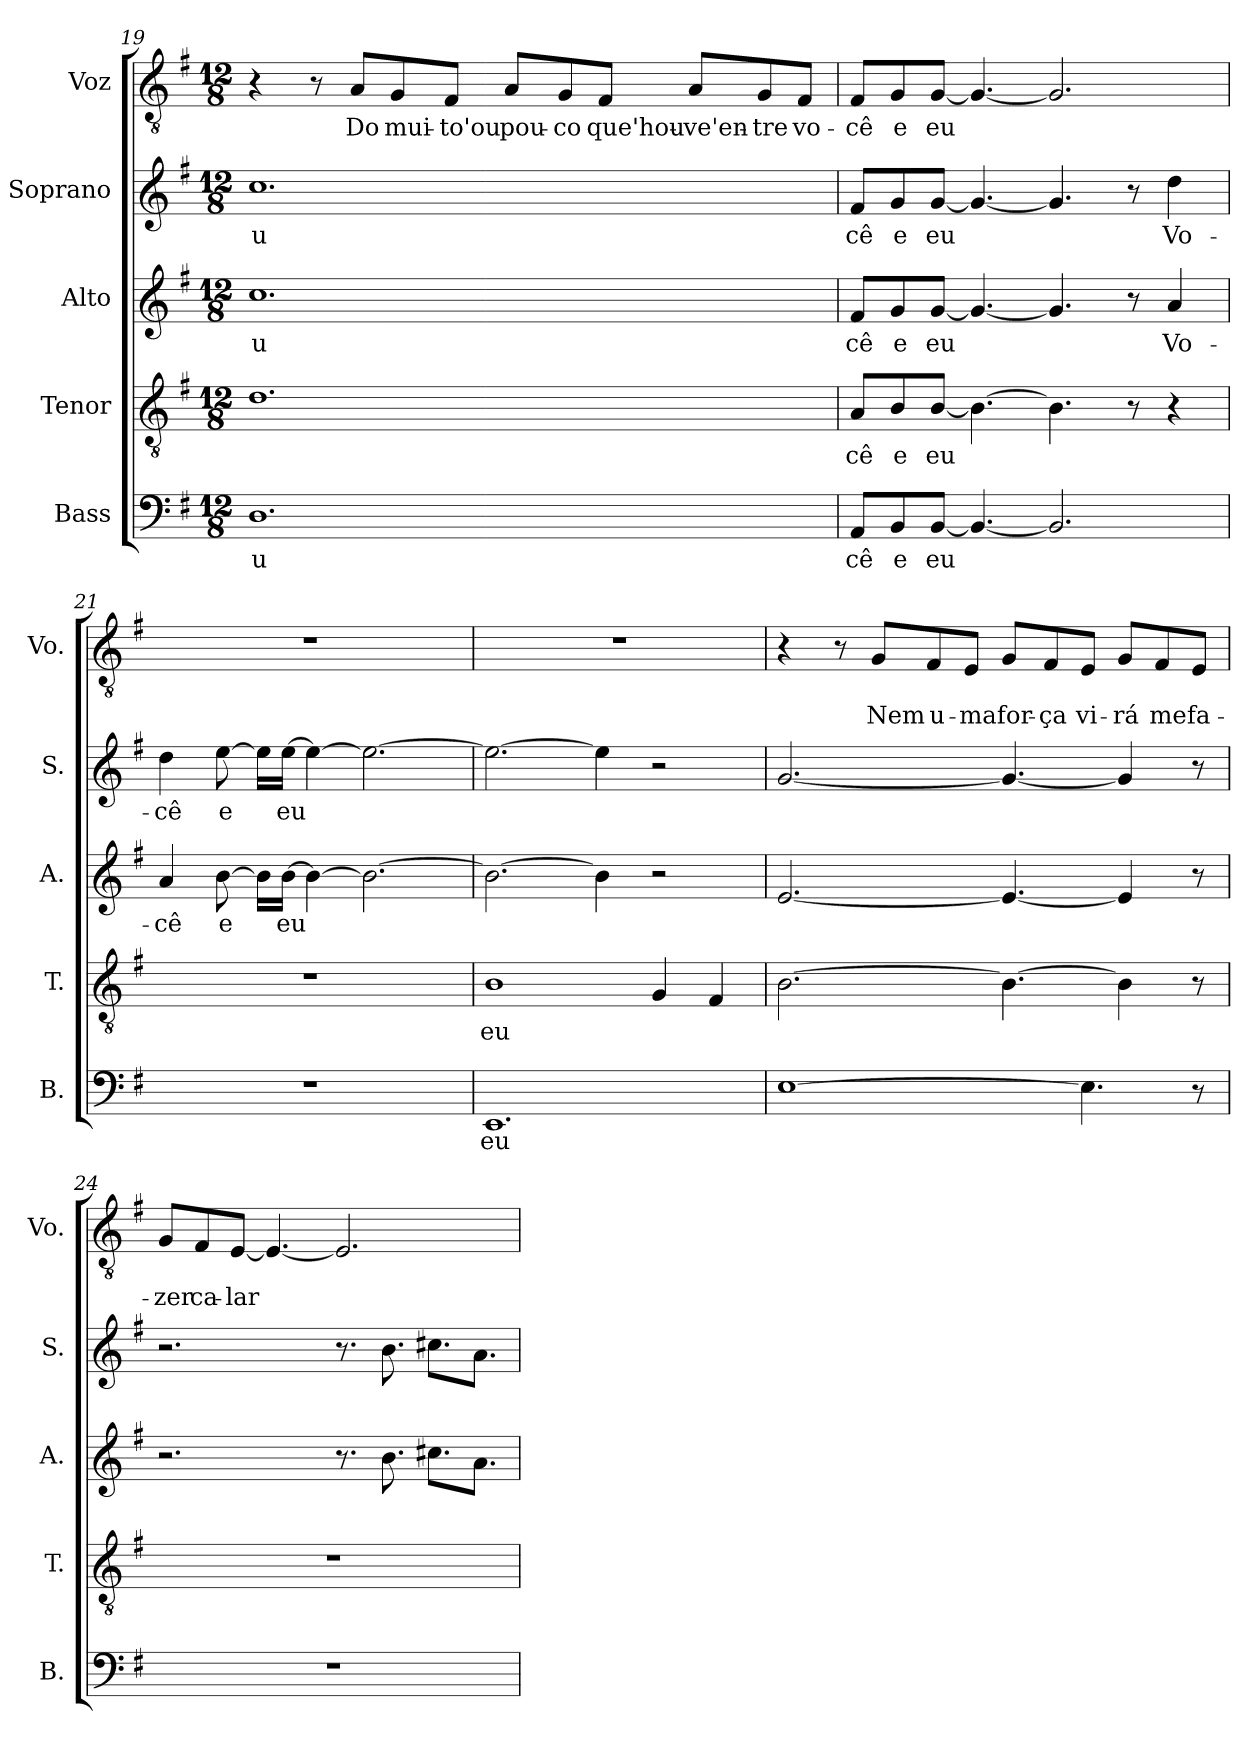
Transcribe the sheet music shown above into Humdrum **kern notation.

**kern	**text	**kern	**text	**kern	**text	**kern	**text	**kern	**text	**text
*part5	*part5	*part4	*part4	*part3	*part3	*part2	*part2	*part1	*part1	*part1
*staff5	*staff5	*staff4	*staff4	*staff3	*staff3	*staff2	*staff2	*staff1	*staff1	*staff1
*I"Bass	*	*I"Tenor	*	*I"Alto	*	*I"Soprano	*	*I"Voz	*	*
*I'B.	*	*I'T.	*	*I'A.	*	*I'S.	*	*I'Vo.	*	*
!!LO:PB:g=z
*clefF4	*	*clefGv2	*	*clefG2	*	*clefG2	*	*clefGv2	*	*
*k[f#]	*	*k[f#]	*	*k[f#]	*	*k[f#]	*	*k[f#]	*	*
*M12/8	*	*M12/8	*	*M12/8	*	*M12/8	*	*M12/8	*	*
=19	=19	=19	=19	=19	=19	=19	=19	=19	=19	=19
!	!LO:LY:b	!	!	!	!LO:LY:b	!	!LO:LY:b	!	!	!
1.D	u	1.d	.	1.cc	u	1.cc	u	4r	.	.
.	.	.	.	.	.	.	.	8r	.	.
!	!	!	!	!	!	!	!	!	!LO:LY:b	!
.	.	.	.	.	.	.	.	8A/L	Do	.
!	!	!	!	!	!	!	!	!	!LO:LY:b	!
.	.	.	.	.	.	.	.	8G/	mui-	.
!	!	!	!	!	!	!	!	!	!LO:LY:b	!
.	.	.	.	.	.	.	.	8F#/J	-to'ou	.
!	!	!	!	!	!	!	!	!	!LO:LY:b	!
.	.	.	.	.	.	.	.	8A/L	pou-	.
!	!	!	!	!	!	!	!	!	!LO:LY:b	!
.	.	.	.	.	.	.	.	8G/	-co	.
!	!	!	!	!	!	!	!	!	!LO:LY:b	!
.	.	.	.	.	.	.	.	8F#/J	que'hou-	.
!	!	!	!	!	!	!	!	!	!LO:LY:b	!
.	.	.	.	.	.	.	.	8A/L	ve'en-	.
!	!	!	!	!	!	!	!	!	!LO:LY:b	!
.	.	.	.	.	.	.	.	8G/	tre	.
!	!	!	!	!	!	!	!	!	!LO:LY:b	!
.	.	.	.	.	.	.	.	8F#/J	-vo-	.
=20	=20	=20	=20	=20	=20	=20	=20	=20	=20	=20
!	!LO:LY:b	!	!LO:LY:b	!	!LO:LY:b	!	!LO:LY:b	!	!LO:LY:b	!
8AA/L	-cê	8A/L	cê	8f#/L	cê	8f#/L	cê	8F#/L	cê	.
!	!LO:LY:b	!	!LO:LY:b	!	!LO:LY:b	!	!LO:LY:b	!	!LO:LY:b	!
8BB/	-e	8B/	-e	8g/	-e	8g/	-e	8G/	-e	.
!	!LO:LY:b	!	!LO:LY:b	!	!LO:LY:b	!	!LO:LY:b	!	!LO:LY:b	!
[8BB/J	eu	[8B/J	eu	[8g/J	eu	[8g/J	eu	[8G/J	eu	.
4.BB/_	.	4.B\_	.	4.g/_	.	4.g/_	.	4.G/_	.	.
2.BB/]	.	4.B\]	.	4.g/]	.	4.g/]	.	2.G/]	.	.
.	.	8r	.	8r	.	8r	.	.	.	.
!	!	!	!	!	!LO:LY:b	!	!LO:LY:b	!	!	!
.	.	4r	.	4a/	Vo-	4dd\	Vo-	.	.	.
=21	=21	=21	=21	=21	=21	=21	=21	=21	=21	=21
!	!	!	!	!	!LO:LY:b	!	!LO:LY:b	!	!	!
1.r	.	1.r	.	4a/	-cê	4dd\	-cê	1.r	.	.
!	!	!	!	!	!LO:LY:b	!	!LO:LY:b	!	!	!
.	.	.	.	[8b\	e	[8ee\	e	.	.	.
.	.	.	.	16b\LL]	.	16ee\LL]	.	.	.	.
!	!	!	!	!	!LO:LY:b	!	!LO:LY:b	!	!	!
.	.	.	.	[16b\JJ	eu	[16ee\JJ	eu	.	.	.
.	.	.	.	4b\_	.	4ee\_	.	.	.	.
.	.	.	.	2.b\_	.	2.ee\_	.	.	.	.
!!LO:LB:g=z
=22	=22	=22	=22	=22	=22	=22	=22	=22	=22	=22
!	!LO:LY:b	!	!LO:LY:b	!	!	!	!	!	!	!
1.EE	eu	1B	eu	2.b\_	.	2.ee\_	.	1.r	.	.
.	.	.	.	4b\]	.	4ee\]	.	.	.	.
.	.	4G/	.	2r	.	2r	.	.	.	.
.	.	4F#/	.	.	.	.	.	.	.	.
=23	=23	=23	=23	=23	=23	=23	=23	=23	=23	=23
[1E	.	[2.B\	.	[2.e/	.	[2.g/	.	4r	.	.
.	.	.	.	.	.	.	.	8r	.	.
!	!	!	!	!	!	!	!	!	!	!LO:LY:b
.	.	.	.	.	.	.	.	8G/L	.	Nem
!	!	!	!	!	!	!	!	!	!	!LO:LY:b
.	.	.	.	.	.	.	.	8F#/	.	u-
!	!	!	!	!	!	!	!	!	!	!LO:LY:b
.	.	.	.	.	.	.	.	8E/J	.	-ma
!	!	!	!	!	!	!	!	!	!	!LO:LY:b
.	.	4.B\_	.	4.e/_	.	4.g/_	.	8G/L	.	for-
!	!	!	!	!	!	!	!	!	!	!LO:LY:b
.	.	.	.	.	.	.	.	8F#/	.	-ça
!	!	!	!	!	!	!	!	!	!	!LO:LY:b
4.E\]	.	.	.	.	.	.	.	8E/J	.	vi-
!	!	!	!	!	!	!	!	!	!	!LO:LY:b
.	.	4B\]	.	4e/]	.	4g/]	.	8G/L	.	-rá
!	!	!	!	!	!	!	!	!	!	!LO:LY:b
.	.	.	.	.	.	.	.	8F#/	.	me
!	!	!	!	!	!	!	!	!	!	!LO:LY:b
8r	.	8r	.	8r	.	8r	.	8E/J	.	fa-
=24	=24	=24	=24	=24	=24	=24	=24	=24	=24	=24
!	!	!	!	!	!	!	!	!	!	!LO:LY:b
1.r	.	1.r	.	2.r	.	2.r	.	8G/L	.	-zer
!	!	!	!	!	!	!	!	!	!	!LO:LY:b
.	.	.	.	.	.	.	.	8F#/	.	ca-
!	!	!	!	!	!	!	!	!	!	!LO:LY:b
.	.	.	.	.	.	.	.	[8E/J	.	-lar
.	.	.	.	.	.	.	.	4.E/_	.	.
.	.	.	.	8.r	.	8.r	.	2.E/]	.	.
.	.	.	.	8.b\	.	8.b\	.	.	.	.
.	.	.	.	8.cc#X\L	.	8.cc#X\L	.	.	.	.
.	.	.	.	8.a\J	.	8.a\J	.	.	.	.
=	=	=	=	=	=	=	=	=	=	=
*-	*-	*-	*-	*-	*-	*-	*-	*-	*-	*-
